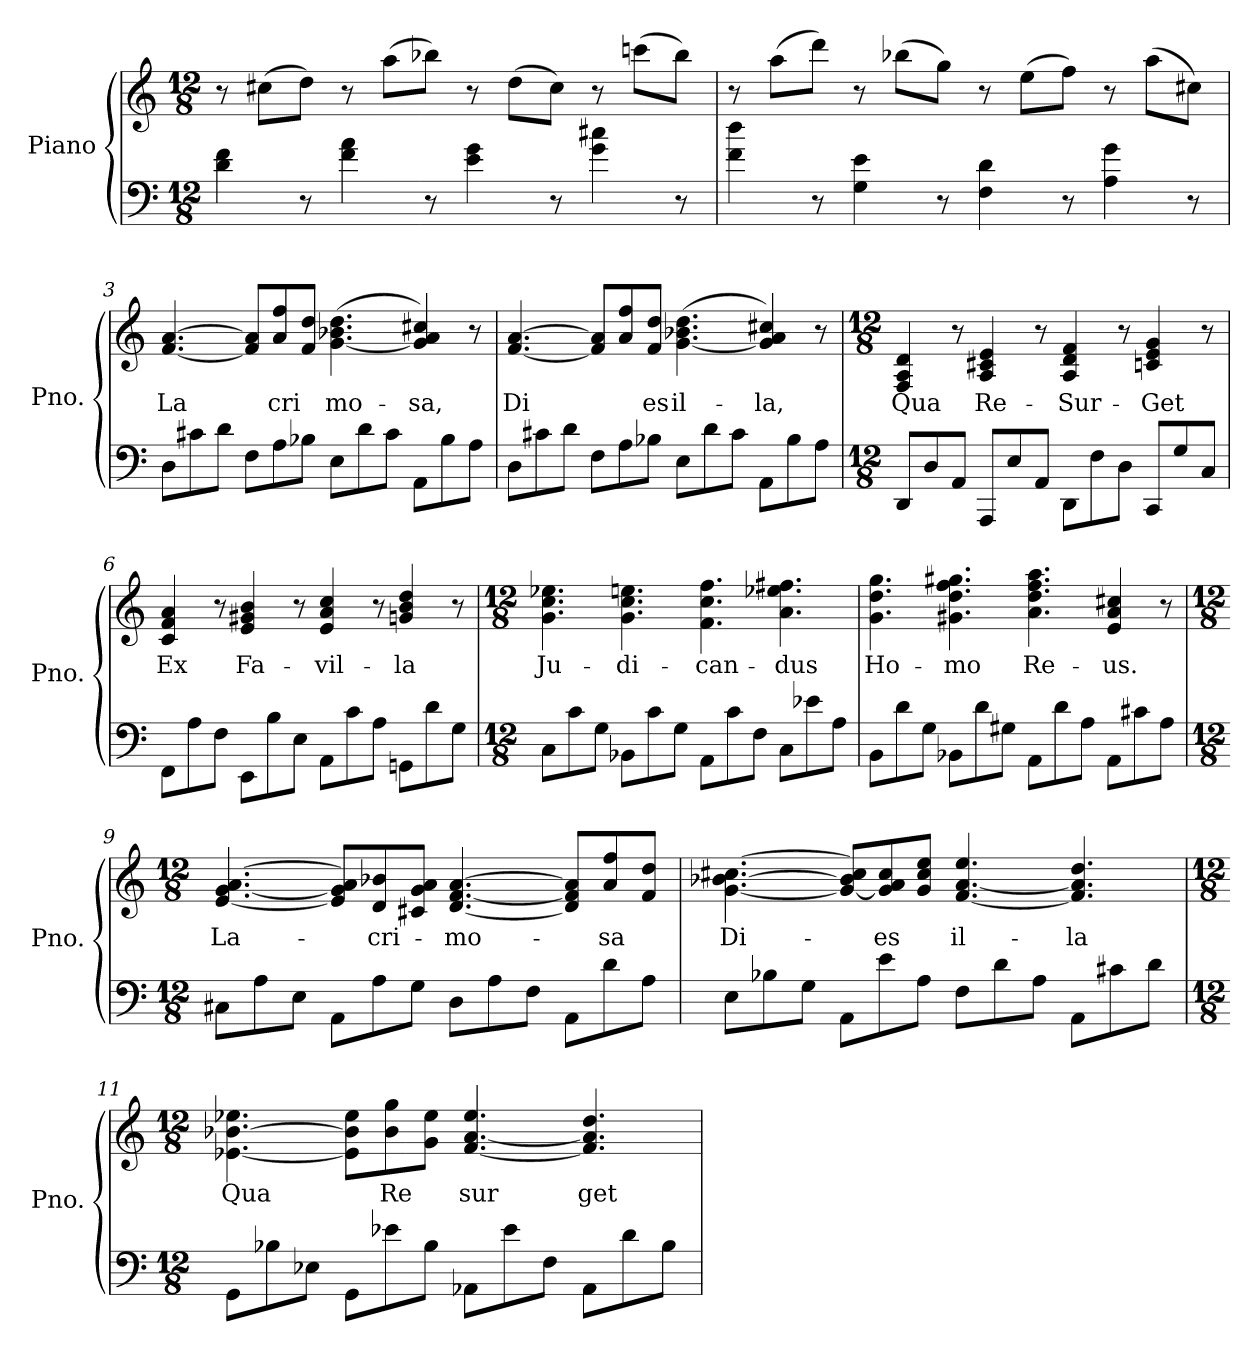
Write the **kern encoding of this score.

**kern	**kern	**text
*part1	*part1	*part1
*staff2	*staff1	*staff1
*I"Piano	*	*
*I'Pno.	*	*
*clefF4	*clefG2	*
*k[]	*k[]	*
*C:	*C:	*
*M12/8	*M12/8	*
=1	=1	=1
4d\ 4f\	8r	.
.	(8cc#X\L	.
8r	8dd\J)	.
4f\ 4a\	8r	.
.	(8aa\L	.
8r	8bb-X\J)	.
4e\ 4g\	8r	.
.	(8dd\L	.
8r	8cc#\J)	.
4g\ 4cc#X\	8r	.
.	(8cccn\L	.
8r	8bb-\J)	.
=2	=2	=2
4f\ 4dd\	8r	.
.	(8aa\L	.
8r	8ddd\J)	.
4G\ 4e\	8r	.
.	(8bb-X\L	.
8r	8gg\J)	.
4F\ 4d\	8r	.
.	(8ee\L	.
8r	8ff\J)	.
4A\ 4g\	8r	.
.	(8aa\L	.
8r	8cc#X\J)	.
!!LO:LB:g=z
=3	=3	=3
8D\L	[4.f/ [4.a/	-La
8c#X\	.	.
8d\J	.	.
8F\L	8f/] 8a/]L	.
8A\	8a/ 8ff/	cri
8B-X\J	8f/ 8dd/J	.
8E\L	([4.g\ 4.b-X\ 4.dd\	-mo-
8d\	.	.
8c#\J	.	.
8AA\L	4g/] 4a/ 4cc#X/)	-sa,
8B-\	.	.
8A\J	8r	.
=4	=4	=4
8D\L	[4.f/ [4.a/	-Di
8c#X\	.	.
8d\J	.	.
8F\L	8f/] 8a/]L	.
8A\	8a/ 8ff/	.
8B-X\J	8f/ 8dd/J	es
8E\L	([4.g\ 4.b-X\ 4.dd\	il-
8d\	.	.
8c#\J	.	.
8AA\L	4g/] 4a/ 4cc#X/)	-la,
8B-\	.	.
8A\J	8r	.
!!LO:LB:g=z
=5	=5	=5
*M12/8	*M12/8	*
8DD/L	4F/ 4A/ 4d/	Qua
8D/	.	.
8AA/J	8r	.
8AAA/L	4A/ 4c#X/ 4e/	Re-
8E/	.	.
8AA/J	8r	.
8DD\L	4A/ 4d/ 4f/	-Sur-
8F\	.	.
8D\J	8r	.
8CC/L	4cn/ 4e/ 4g/	-Get
8G/	.	.
8C/J	8r	.
=6	=6	=6
8FF\L	4c/ 4f/ 4a/	Ex
8A\	.	.
8F\J	8r	.
8EE\L	4e/ 4g#X/ 4b/	Fa-
8B\	.	.
8E\J	8r	.
8AA\L	4e/ 4a/ 4cc/	-vil-
8c\	.	.
8A\J	8r	.
8GGn\L	4gn/ 4b/ 4dd/	-la
8d\	.	.
8G\J	8r	.
!!LO:LB:g=z
=7	=7	=7
*M12/8	*M12/8	*
8C\L	4.g\ 4.cc\ 4.ee-X\	Ju-
8c\	.	.
8G\J	.	.
8BB-X\L	4.g\ 4.cc\ 4.een\	-di-
8c\	.	.
8G\J	.	.
8AA\L	4.f\ 4.cc\ 4.ff\	-can-
8c\	.	.
8F\J	.	.
8C\L	4.a\ 4.ee-X\ 4.ff#X\	-dus
8e-X\	.	.
8A\J	.	.
=8	=8	=8
8BB\L	4.g\ 4.dd\ 4.gg\	Ho-
8d\	.	.
8G\J	.	.
8BB-X\L	4.g#X\ 4.dd\ 4.ff\ 4.gg#X\	-mo
8d\	.	.
8G#X\J	.	.
8AA\L	4.a\ 4.dd\ 4.ff\ 4.aa\	Re-
8d\	.	.
8A\J	.	.
8AA\L	4e/ 4a/ 4cc#X/	-us.
8c#X\	.	.
8A\J	8r	.
!!LO:PB:g=z
=9	=9	=9
*M12/8	*M12/8	*
8C#X\L	[4.e/ [4.g/ [4.a/	La-
8A\	.	.
8E\J	.	.
8AA\L	8e/] 8g/] 8a/]L	.
8A\	8d/ 8b-X/	-cri-
8G\J	8c#X/ 8g/ 8a/J	.
8D\L	[4.d/ [4.f/ [4.a/	-mo-
8A\	.	.
8F\J	.	.
8AA\L	8d/] 8f/] 8a/]L	.
8d\	8a/ 8ff/	-sa
8A\J	8f/ 8dd/J	.
=10	=10	=10
8E\L	[4.g\ [4.b-X\ [4.cc#X\	Di-
8B-X\	.	.
8G\J	.	.
8AA\L	8g/_ 8b-/] 8cc#/]L	.
8e\	8g/] 8a/ 8cc#/	-es
8A\J	8g/ 8cc#/ 8ee/J	.
8F\L	[4.f/ [4.a/ 4.ee/	-il-
8d\	.	.
8A\J	.	.
8AA\L	4.f/] 4.a/] 4.dd/	-la
8c#X\	.	.
8d\J	.	.
!!LO:LB:g=z
=11	=11	=11
*M12/8	*M12/8	*
8GG\L	[4.e-X\ [4.b-X\ 4.ee-X\	-Qua
8B-X\	.	.
8E-X\J	.	.
8GG\L	8e-\] 8b-\] 8ee-\L	.
8e-X\	8b-\ 8gg\	Re
8B-\J	8g\ 8ee-\J	.
8AA-X\L	[4.f/ [4.a/ 4.ee-/	sur
8e-\	.	.
8F\J	.	.
8AA-\L	4.f/] 4.a/] 4.dd/	-get
8d\	.	.
8B-\J	.	.
=	=	=
*-	*-	*-
